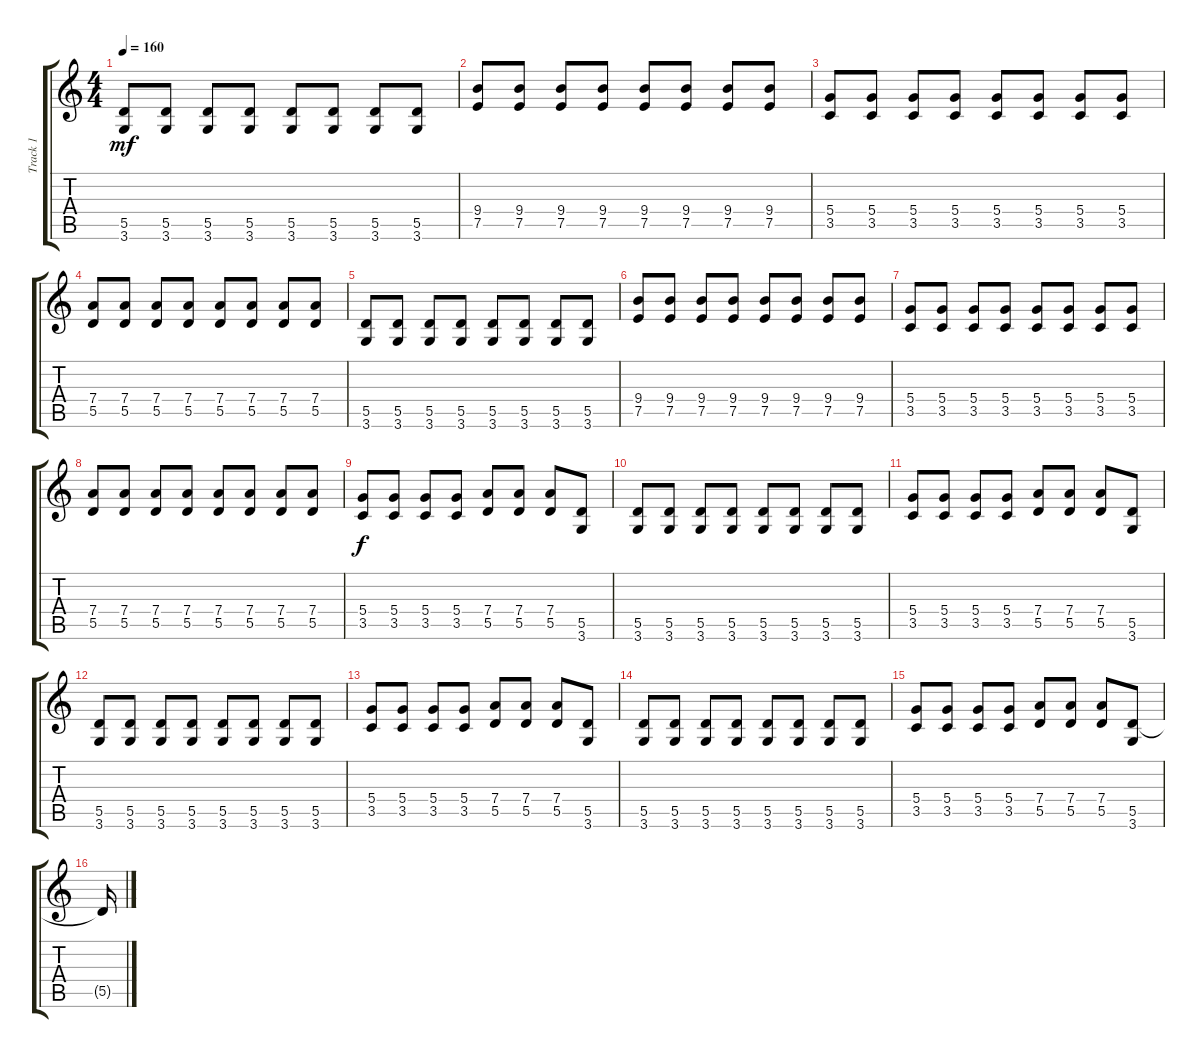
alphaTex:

\track ("Track 1" "Track 1") {instrument distortionguitar}
\staff {score tabs}
\tuning (E4 B3 G3 D3 A2 E2) {hide}
\ts (4 4)
\tempo 160
\clef g2
\ks c
(5.5 3.6).8{dy mf} (5.5 3.6).8 (5.5 3.6).8 (5.5 3.6).8 (5.5 3.6).8 (5.5 3.6).8 (5.5 3.6).8 (5.5 3.6).8 |
(9.4 7.5).8 (9.4 7.5).8 (9.4 7.5).8 (9.4 7.5).8 (9.4 7.5).8 (9.4 7.5).8 (9.4 7.5).8 (9.4 7.5).8 |
(5.4 3.5).8 (5.4 3.5).8 (5.4 3.5).8 (5.4 3.5).8 (5.4 3.5).8 (5.4 3.5).8 (5.4 3.5).8 (5.4 3.5).8 |
(7.4 5.5).8 (7.4 5.5).8 (7.4 5.5).8 (7.4 5.5).8 (7.4 5.5).8 (7.4 5.5).8 (7.4 5.5).8 (7.4 5.5).8 |
(5.5 3.6).8 (5.5 3.6).8 (5.5 3.6).8 (5.5 3.6).8 (5.5 3.6).8 (5.5 3.6).8 (5.5 3.6).8 (5.5 3.6).8 |
(9.4 7.5).8 (9.4 7.5).8 (9.4 7.5).8 (9.4 7.5).8 (9.4 7.5).8 (9.4 7.5).8 (9.4 7.5).8 (9.4 7.5).8 |
(5.4 3.5).8 (5.4 3.5).8 (5.4 3.5).8 (5.4 3.5).8 (5.4 3.5).8 (5.4 3.5).8 (5.4 3.5).8 (5.4 3.5).8 |
(7.4 5.5).8 (7.4 5.5).8 (7.4 5.5).8 (7.4 5.5).8 (7.4 5.5).8 (7.4 5.5).8 (7.4 5.5).8 (7.4 5.5).8 |
(5.4 3.5).8{dy f} (5.4 3.5).8 (5.4 3.5).8 (5.4 3.5).8 (7.4 5.5).8 (7.4 5.5).8 (7.4 5.5).8 (5.5 3.6).8 |
(5.5 3.6).8 (5.5 3.6).8 (5.5 3.6).8 (5.5 3.6).8 (5.5 3.6).8 (5.5 3.6).8 (5.5 3.6).8 (5.5 3.6).8 |
(5.4 3.5).8 (5.4 3.5).8 (5.4 3.5).8 (5.4 3.5).8 (7.4 5.5).8 (7.4 5.5).8 (7.4 5.5).8 (5.5 3.6).8 |
(5.5 3.6).8 (5.5 3.6).8 (5.5 3.6).8 (5.5 3.6).8 (5.5 3.6).8 (5.5 3.6).8 (5.5 3.6).8 (5.5 3.6).8 |
(5.4 3.5).8 (5.4 3.5).8 (5.4 3.5).8 (5.4 3.5).8 (7.4 5.5).8 (7.4 5.5).8 (7.4 5.5).8 (5.5 3.6).8 |
(5.5 3.6).8 (5.5 3.6).8 (5.5 3.6).8 (5.5 3.6).8 (5.5 3.6).8 (5.5 3.6).8 (5.5 3.6).8 (5.5 3.6).8 |
(5.4 3.5).8 (5.4 3.5).8 (5.4 3.5).8 (5.4 3.5).8 (7.4 5.5).8 (7.4 5.5).8 (7.4 5.5).8 (5.5 3.6).8 |
5.5{t}.16
